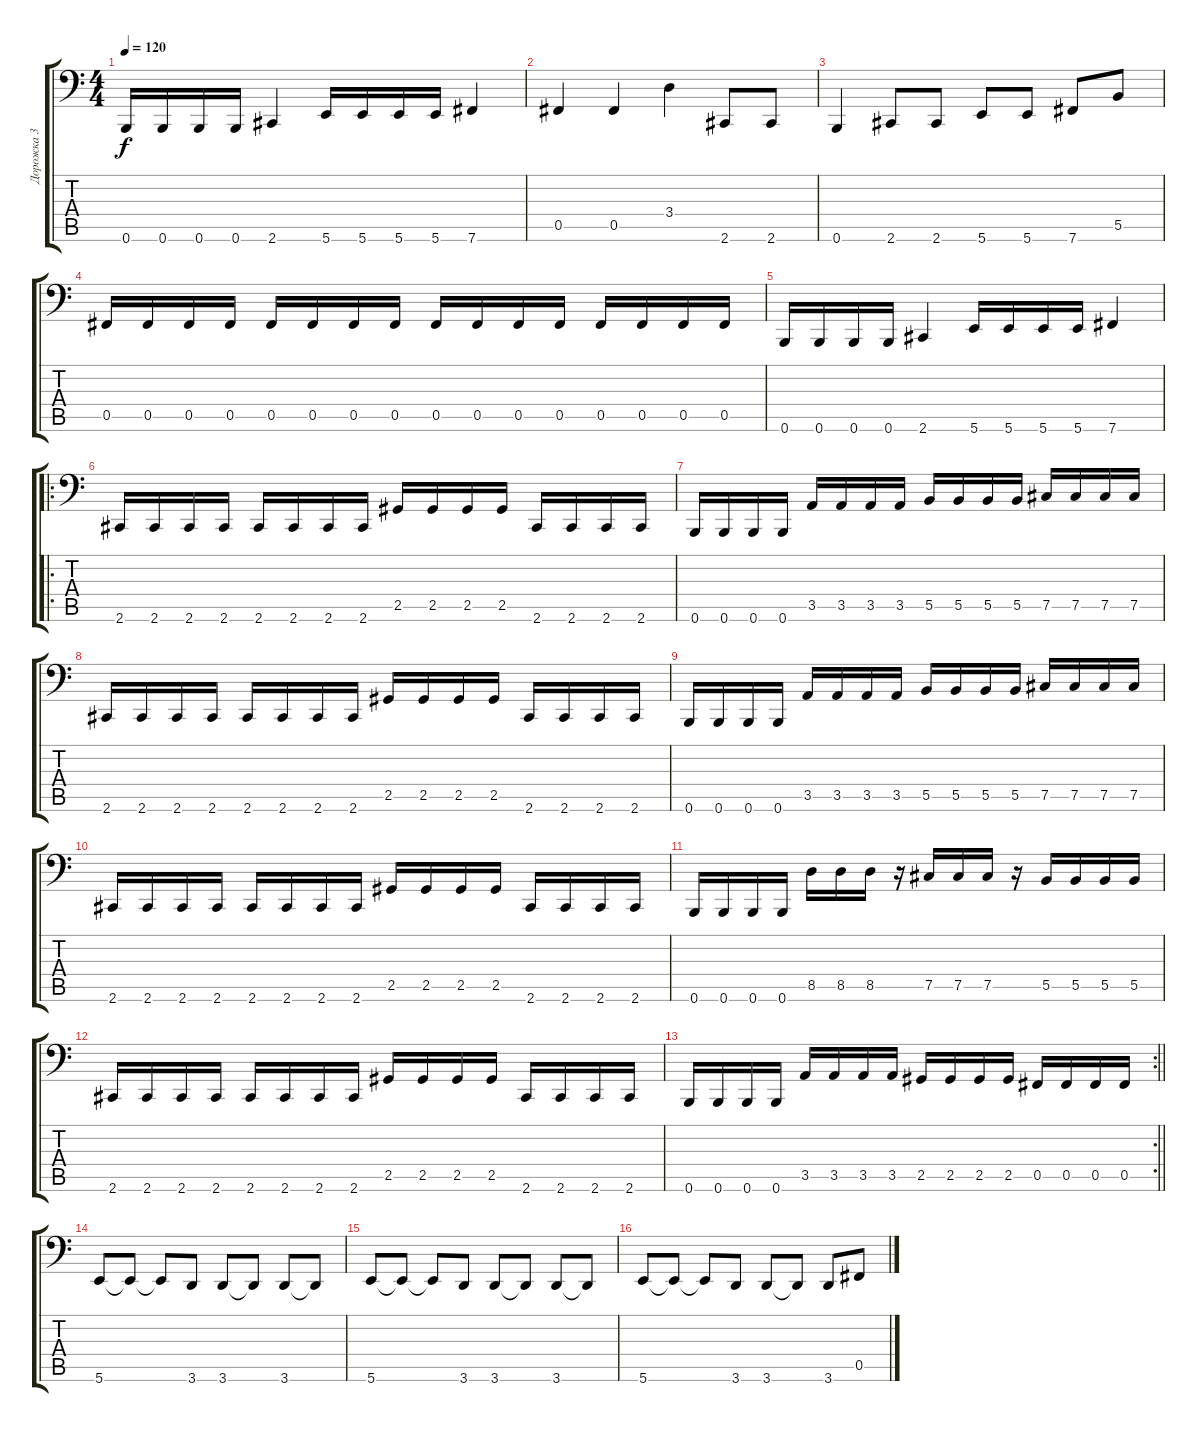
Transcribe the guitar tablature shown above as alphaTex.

\track ("Дорожка 3" "Дорожка 3") {instrument electricbassfinger}
\staff {score tabs}
\tuning (Db3 Ab2 E2 B1 Gb1 B0) {hide}
\ts (4 4)
\tempo 120
\clef f4
\ks c
0.6.16{dy f} 0.6.16 0.6.16 0.6.16 2.6.4 5.6.16 5.6.16 5.6.16 5.6.16 7.6.4 |
0.5.4 0.5.4 3.4.4 2.6.8 2.6.8 |
0.6.4 2.6.8 2.6.8 5.6.8 5.6.8 7.6.8 5.5.8 |
0.5.16 0.5.16 0.5.16 0.5.16 0.5.16 0.5.16 0.5.16 0.5.16 0.5.16 0.5.16 0.5.16 0.5.16 0.5.16 0.5.16 0.5.16 0.5.16 |
0.6.16 0.6.16 0.6.16 0.6.16 2.6.4 5.6.16 5.6.16 5.6.16 5.6.16 7.6.4 |
\ro
2.6.16 2.6.16 2.6.16 2.6.16 2.6.16 2.6.16 2.6.16 2.6.16 2.5.16 2.5.16 2.5.16 2.5.16 2.6.16 2.6.16 2.6.16 2.6.16 |
0.6.16 0.6.16 0.6.16 0.6.16 3.5.16 3.5.16 3.5.16 3.5.16 5.5.16 5.5.16 5.5.16 5.5.16 7.5.16 7.5.16 7.5.16 7.5.16 |
2.6.16 2.6.16 2.6.16 2.6.16 2.6.16 2.6.16 2.6.16 2.6.16 2.5.16 2.5.16 2.5.16 2.5.16 2.6.16 2.6.16 2.6.16 2.6.16 |
0.6.16 0.6.16 0.6.16 0.6.16 3.5.16 3.5.16 3.5.16 3.5.16 5.5.16 5.5.16 5.5.16 5.5.16 7.5.16 7.5.16 7.5.16 7.5.16 |
2.6.16 2.6.16 2.6.16 2.6.16 2.6.16 2.6.16 2.6.16 2.6.16 2.5.16 2.5.16 2.5.16 2.5.16 2.6.16 2.6.16 2.6.16 2.6.16 |
0.6.16 0.6.16 0.6.16 0.6.16 8.5.16 8.5.16 8.5.16 r.16 7.5.16 7.5.16 7.5.16 r.16 5.5.16 5.5.16 5.5.16 5.5.16 |
2.6.16 2.6.16 2.6.16 2.6.16 2.6.16 2.6.16 2.6.16 2.6.16 2.5.16 2.5.16 2.5.16 2.5.16 2.6.16 2.6.16 2.6.16 2.6.16 |
\rc 2
\barLineRight lightlight
0.6.16 0.6.16 0.6.16 0.6.16 3.5.16 3.5.16 3.5.16 3.5.16 2.5.16 2.5.16 2.5.16 2.5.16 0.5.16 0.5.16 0.5.16 0.5.16 |
\section ("" " ")
5.6.8 5.6{t}.8 5.6{t}.8 3.6.8 3.6.8 3.6{t}.8 3.6.8 3.6{t}.8 |
5.6.8 5.6{t}.8 5.6{t}.8 3.6.8 3.6.8 3.6{t}.8 3.6.8 3.6{t}.8 |
5.6.8 5.6{t}.8 5.6{t}.8 3.6.8 3.6.8 3.6{t}.8 3.6.8 0.5.8
